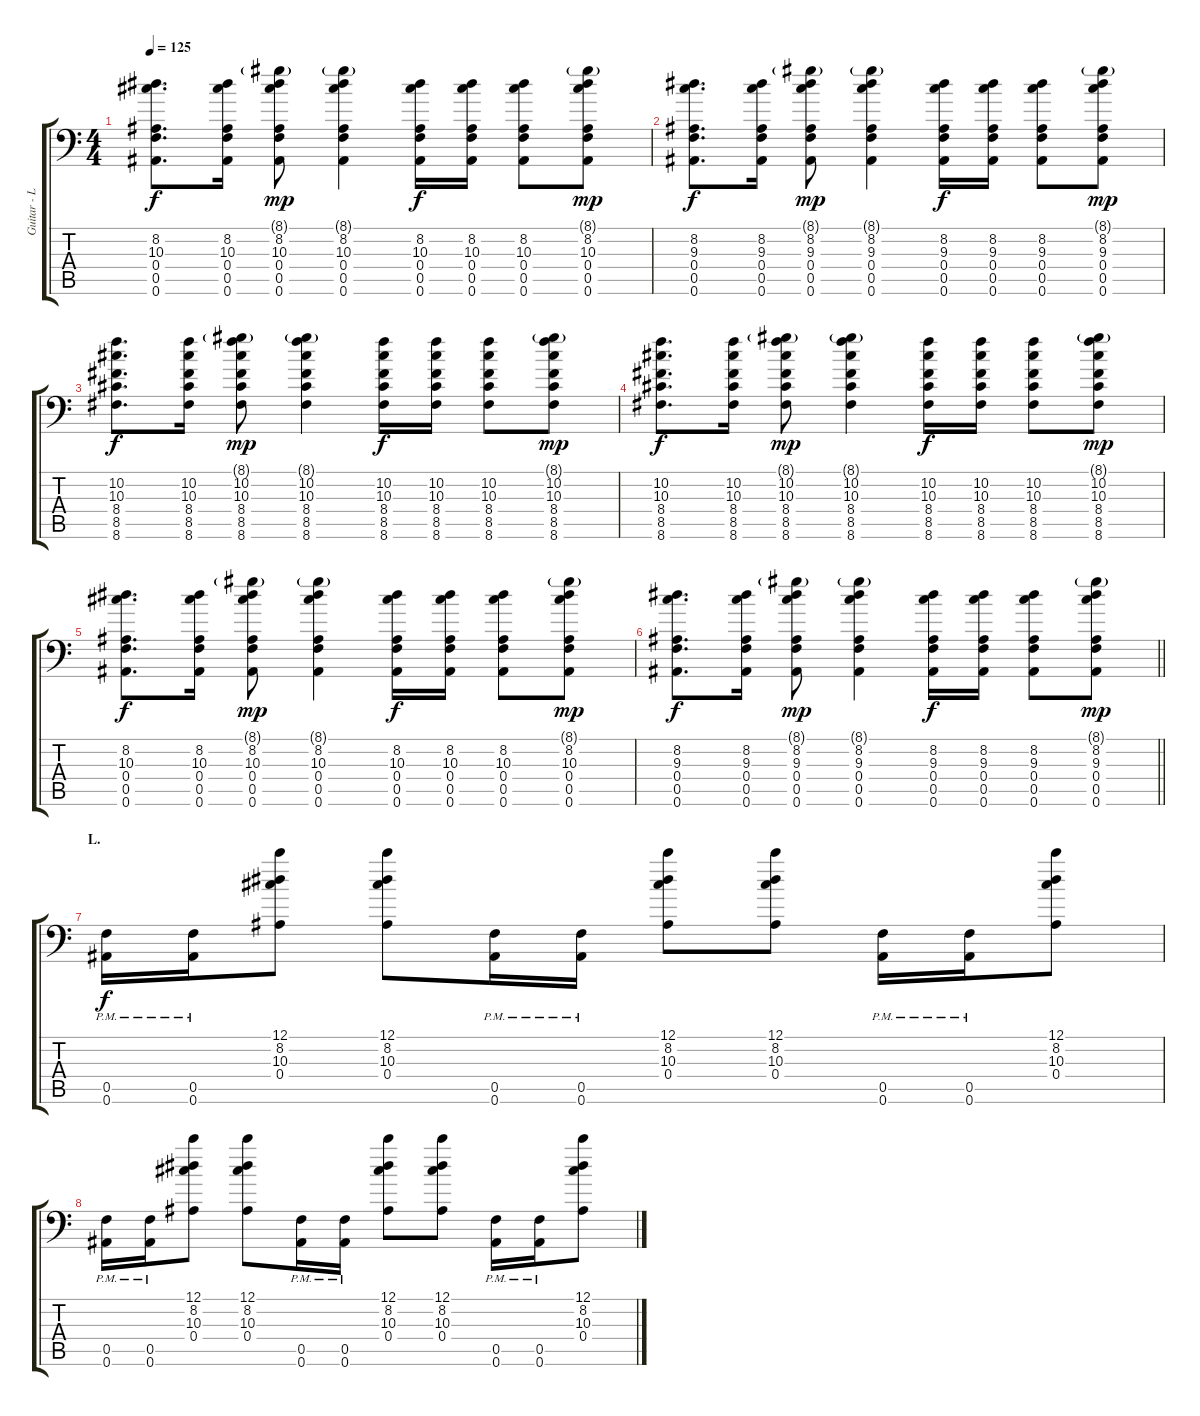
\track ("Guitar - Left" "Guitar - L") {instrument distortionguitar}
\staff {score tabs}
\tuning (C4 G3 Eb3 Bb2 F2 Bb1) {hide}
\ts (4 4)
\tempo 125
\clef f4
\ks c
(8.2 10.3 0.4 0.5 0.6).8{d dy f} (8.2 10.3 0.4 0.5 0.6).16 (8.1{g} 8.2 10.3 0.4 0.5 0.6).8{dy mp} (8.1{g} 8.2 10.3 0.4 0.5 0.6).4 (8.2 10.3 0.4 0.5 0.6).16{dy f} (8.2 10.3 0.4 0.5 0.6).16 (8.2 10.3 0.4 0.5 0.6).8 (8.1{g} 8.2 10.3 0.4 0.5 0.6).8{dy mp} |
(8.2 9.3 0.4 0.5 0.6).8{d dy f} (8.2 9.3 0.4 0.5 0.6).16 (8.1{g} 8.2 9.3 0.4 0.5 0.6).8{dy mp} (8.1{g} 8.2 9.3 0.4 0.5 0.6).4 (8.2 9.3 0.4 0.5 0.6).16{dy f} (8.2 9.3 0.4 0.5 0.6).16 (8.2 9.3 0.4 0.5 0.6).8 (8.1{g} 8.2 9.3 0.4 0.5 0.6).8{dy mp} |
(10.2 10.3 8.4 8.5 8.6).8{d dy f} (10.2 10.3 8.4 8.5 8.6).16 (8.1{g} 10.2 10.3 8.4 8.5 8.6).8{dy mp} (8.1{g} 10.2 10.3 8.4 8.5 8.6).4 (10.2 10.3 8.4 8.5 8.6).16{dy f} (10.2 10.3 8.4 8.5 8.6).16 (10.2 10.3 8.4 8.5 8.6).8 (8.1{g} 10.2 10.3 8.4 8.5 8.6).8{dy mp} |
(10.2 10.3 8.4 8.5 8.6).8{d dy f} (10.2 10.3 8.4 8.5 8.6).16 (8.1{g} 10.2 10.3 8.4 8.5 8.6).8{dy mp} (8.1{g} 10.2 10.3 8.4 8.5 8.6).4 (10.2 10.3 8.4 8.5 8.6).16{dy f} (10.2 10.3 8.4 8.5 8.6).16 (10.2 10.3 8.4 8.5 8.6).8 (8.1{g} 10.2 10.3 8.4 8.5 8.6).8{dy mp} |
(8.2 10.3 0.4 0.5 0.6).8{d dy f} (8.2 10.3 0.4 0.5 0.6).16 (8.1{g} 8.2 10.3 0.4 0.5 0.6).8{dy mp} (8.1{g} 8.2 10.3 0.4 0.5 0.6).4 (8.2 10.3 0.4 0.5 0.6).16{dy f} (8.2 10.3 0.4 0.5 0.6).16 (8.2 10.3 0.4 0.5 0.6).8 (8.1{g} 8.2 10.3 0.4 0.5 0.6).8{dy mp} |
\barLineRight lightlight
(8.2 9.3 0.4 0.5 0.6).8{d dy f} (8.2 9.3 0.4 0.5 0.6).16 (8.1{g} 8.2 9.3 0.4 0.5 0.6).8{dy mp} (8.1{g} 8.2 9.3 0.4 0.5 0.6).4 (8.2 9.3 0.4 0.5 0.6).16{dy f} (8.2 9.3 0.4 0.5 0.6).16 (8.2 9.3 0.4 0.5 0.6).8 (8.1{g} 8.2 9.3 0.4 0.5 0.6).8{dy mp} |
\section ("" "L.")
(0.5{pm} 0.6{pm}).16{dy f} (0.5{pm} 0.6{pm}).16 (12.1 8.2 10.3 0.4).8 (12.1 8.2 10.3 0.4).8 (0.5{pm} 0.6{pm}).16 (0.5{pm} 0.6{pm}).16 (12.1 8.2 10.3 0.4).8 (12.1 8.2 10.3 0.4).8 (0.5{pm} 0.6{pm}).16 (0.5{pm} 0.6{pm}).16 (12.1 8.2 10.3 0.4).8 |
(0.5{pm} 0.6{pm}).16 (0.5{pm} 0.6{pm}).16 (12.1 8.2 10.3 0.4).8 (12.1 8.2 10.3 0.4).8 (0.5{pm} 0.6{pm}).16 (0.5{pm} 0.6{pm}).16 (12.1 8.2 10.3 0.4).8 (12.1 8.2 10.3 0.4).8 (0.5{pm} 0.6{pm}).16 (0.5{pm} 0.6{pm}).16 (12.1 8.2 10.3 0.4).8
